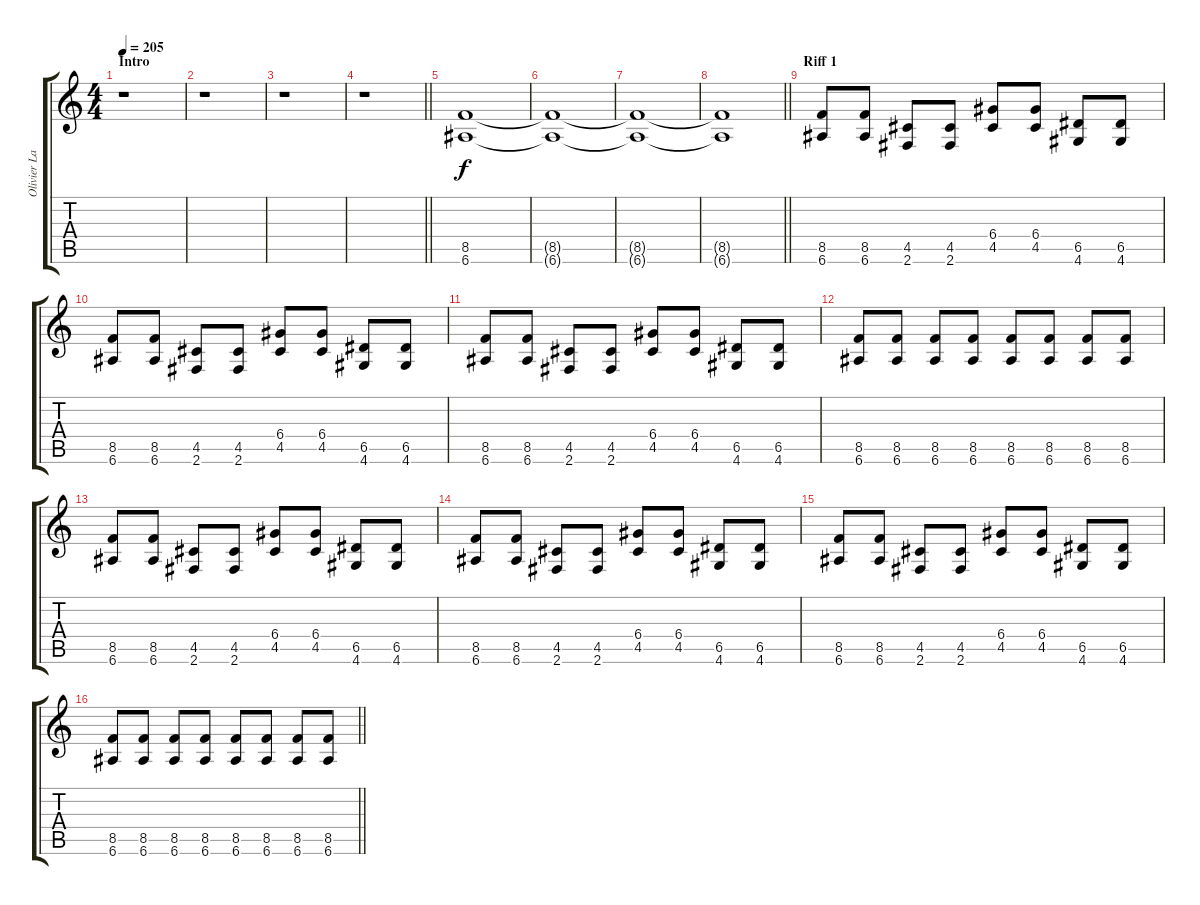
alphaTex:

\track ("Olivier Lavoie" "Olivier La") {instrument overdrivenguitar}
\staff {score tabs}
\tuning (E4 B3 G3 D3 A2 E2) {hide}
\ts (4 4)
\section ("" "Intro")
\tempo 205
\clef g2
\ks c
r.1{dy f instrument overdrivenguitar} |
r.1 |
r.1 |
\barLineRight lightlight
r.1 |
(8.5 6.6).1 |
(8.5{t} 6.6{t}).1 |
(8.5{t} 6.6{t}).1 |
\barLineRight lightlight
(8.5{t} 6.6{t}).1 |
\section ("" "Riff 1")
(8.5 6.6).8 (8.5 6.6).8 (4.5 2.6).8 (4.5 2.6).8 (6.4 4.5).8 (6.4 4.5).8 (6.5 4.6).8 (6.5 4.6).8 |
(8.5 6.6).8 (8.5 6.6).8 (4.5 2.6).8 (4.5 2.6).8 (6.4 4.5).8 (6.4 4.5).8 (6.5 4.6).8 (6.5 4.6).8 |
(8.5 6.6).8 (8.5 6.6).8 (4.5 2.6).8 (4.5 2.6).8 (6.4 4.5).8 (6.4 4.5).8 (6.5 4.6).8 (6.5 4.6).8 |
(8.5 6.6).8 (8.5 6.6).8 (8.5 6.6).8 (8.5 6.6).8 (8.5 6.6).8 (8.5 6.6).8 (8.5 6.6).8 (8.5 6.6).8 |
(8.5 6.6).8 (8.5 6.6).8 (4.5 2.6).8 (4.5 2.6).8 (6.4 4.5).8 (6.4 4.5).8 (6.5 4.6).8 (6.5 4.6).8 |
(8.5 6.6).8 (8.5 6.6).8 (4.5 2.6).8 (4.5 2.6).8 (6.4 4.5).8 (6.4 4.5).8 (6.5 4.6).8 (6.5 4.6).8 |
(8.5 6.6).8 (8.5 6.6).8 (4.5 2.6).8 (4.5 2.6).8 (6.4 4.5).8 (6.4 4.5).8 (6.5 4.6).8 (6.5 4.6).8 |
\barLineRight lightlight
(8.5 6.6).8 (8.5 6.6).8 (8.5 6.6).8 (8.5 6.6).8 (8.5 6.6).8 (8.5 6.6).8 (8.5 6.6).8 (8.5 6.6).8
